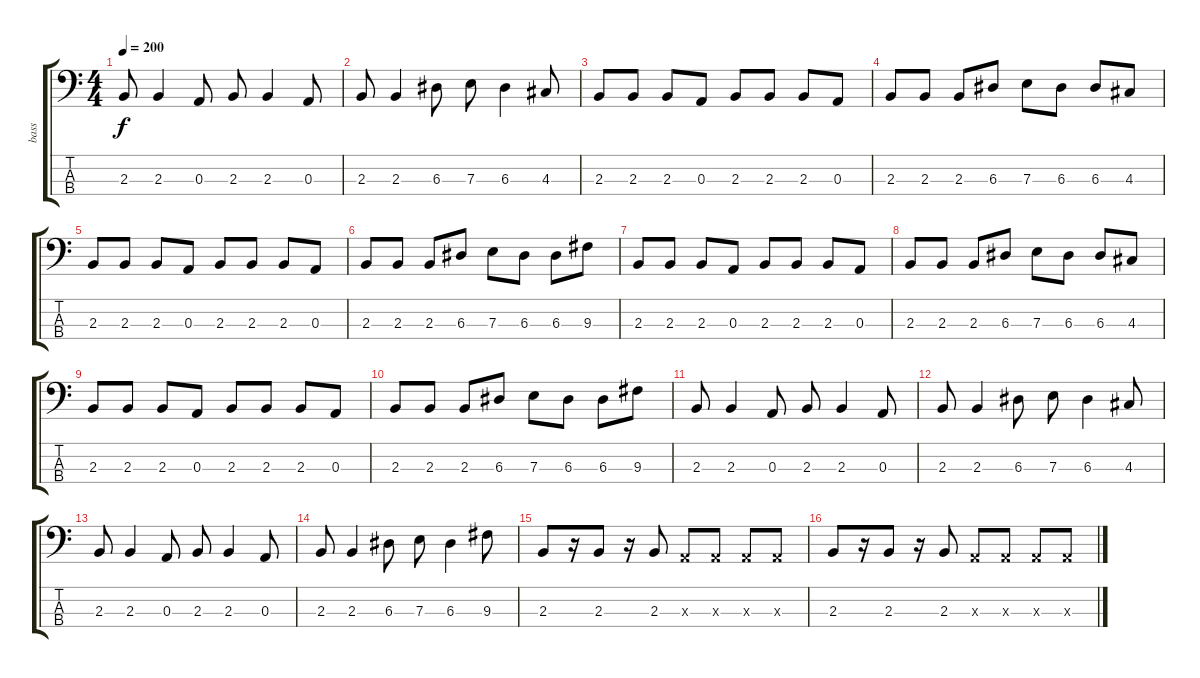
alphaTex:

\track ("bass" "bass") {instrument slapbass1}
\staff {score tabs}
\tuning (G2 D2 A1 E1) {hide}
\ts (4 4)
\tempo 200
\clef f4
\ks c
2.3.8{dy f} 2.3.4 0.3.8 2.3.8 2.3.4 0.3.8 |
2.3.8 2.3.4 6.3.8 7.3.8 6.3.4 4.3.8 |
2.3.8 2.3.8 2.3.8 0.3.8 2.3.8 2.3.8 2.3.8 0.3.8 |
2.3.8 2.3.8 2.3.8 6.3.8 7.3.8 6.3.8 6.3.8 4.3.8 |
2.3.8 2.3.8 2.3.8 0.3.8 2.3.8 2.3.8 2.3.8 0.3.8 |
2.3.8 2.3.8 2.3.8 6.3.8 7.3.8 6.3.8 6.3.8 9.3.8 |
2.3.8 2.3.8 2.3.8 0.3.8 2.3.8 2.3.8 2.3.8 0.3.8 |
2.3.8 2.3.8 2.3.8 6.3.8 7.3.8 6.3.8 6.3.8 4.3.8 |
2.3.8 2.3.8 2.3.8 0.3.8 2.3.8 2.3.8 2.3.8 0.3.8 |
2.3.8 2.3.8 2.3.8 6.3.8 7.3.8 6.3.8 6.3.8 9.3.8 |
2.3.8 2.3.4 0.3.8 2.3.8 2.3.4 0.3.8 |
2.3.8 2.3.4 6.3.8 7.3.8 6.3.4 4.3.8 |
2.3.8 2.3.4 0.3.8 2.3.8 2.3.4 0.3.8 |
2.3.8 2.3.4 6.3.8 7.3.8 6.3.4 9.3.8 |
2.3.8 r.16 2.3.8 r.16 2.3.8 0.3{x}.8 0.3{x}.8 0.3{x}.8 0.3{x}.8 |
2.3.8 r.16 2.3.8 r.16 2.3.8 0.3{x}.8 0.3{x}.8 0.3{x}.8 0.3{x}.8
